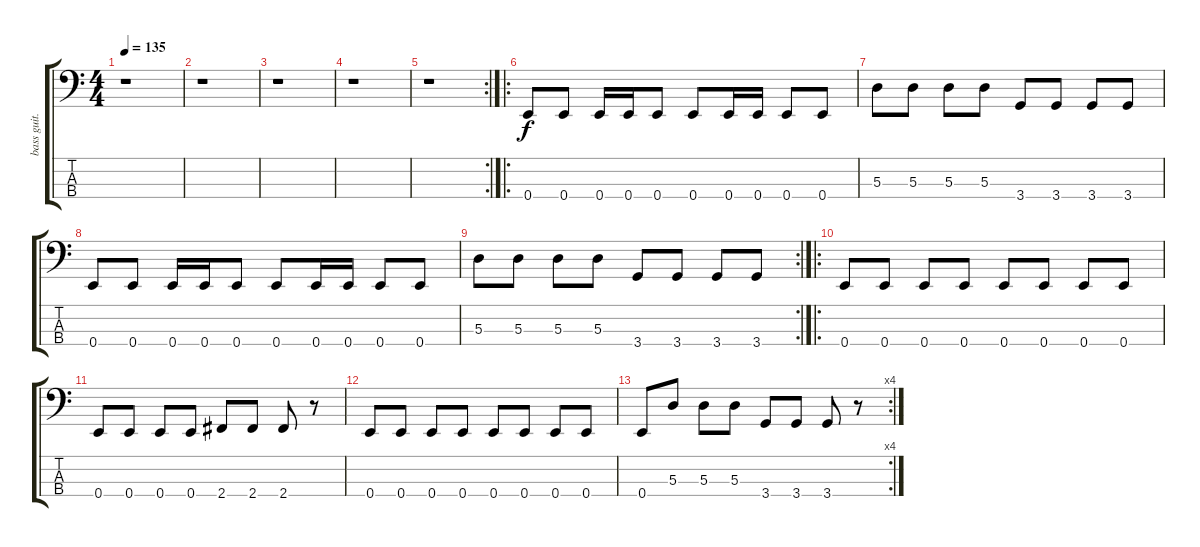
\track ("bass guit." "bass guit.") {instrument electricbasspick}
\staff {score tabs}
\tuning (G2 D2 A1 E1) {hide}
\ts (4 4)
\tempo 135
\clef f4
\ks c
r.1{dy f} |
r.1 |
r.1 |
r.1 |
\rc 2
r.1 |
\ro
0.4.8 0.4.8 0.4.16 0.4.16 0.4.8 0.4.8 0.4.16 0.4.16 0.4.8 0.4.8 |
5.3.8 5.3.8 5.3.8 5.3.8 3.4.8 3.4.8 3.4.8 3.4.8 |
0.4.8 0.4.8 0.4.16 0.4.16 0.4.8 0.4.8 0.4.16 0.4.16 0.4.8 0.4.8 |
\rc 2
5.3.8 5.3.8 5.3.8 5.3.8 3.4.8 3.4.8 3.4.8 3.4.8 |
\ro
0.4.8 0.4.8 0.4.8 0.4.8 0.4.8 0.4.8 0.4.8 0.4.8 |
0.4.8 0.4.8 0.4.8 0.4.8 2.4.8 2.4.8 2.4.8 r.8 |
0.4.8 0.4.8 0.4.8 0.4.8 0.4.8 0.4.8 0.4.8 0.4.8 |
\rc 4
0.4.8 5.3.8 5.3.8 5.3.8 3.4.8 3.4.8 3.4.8 r.8
